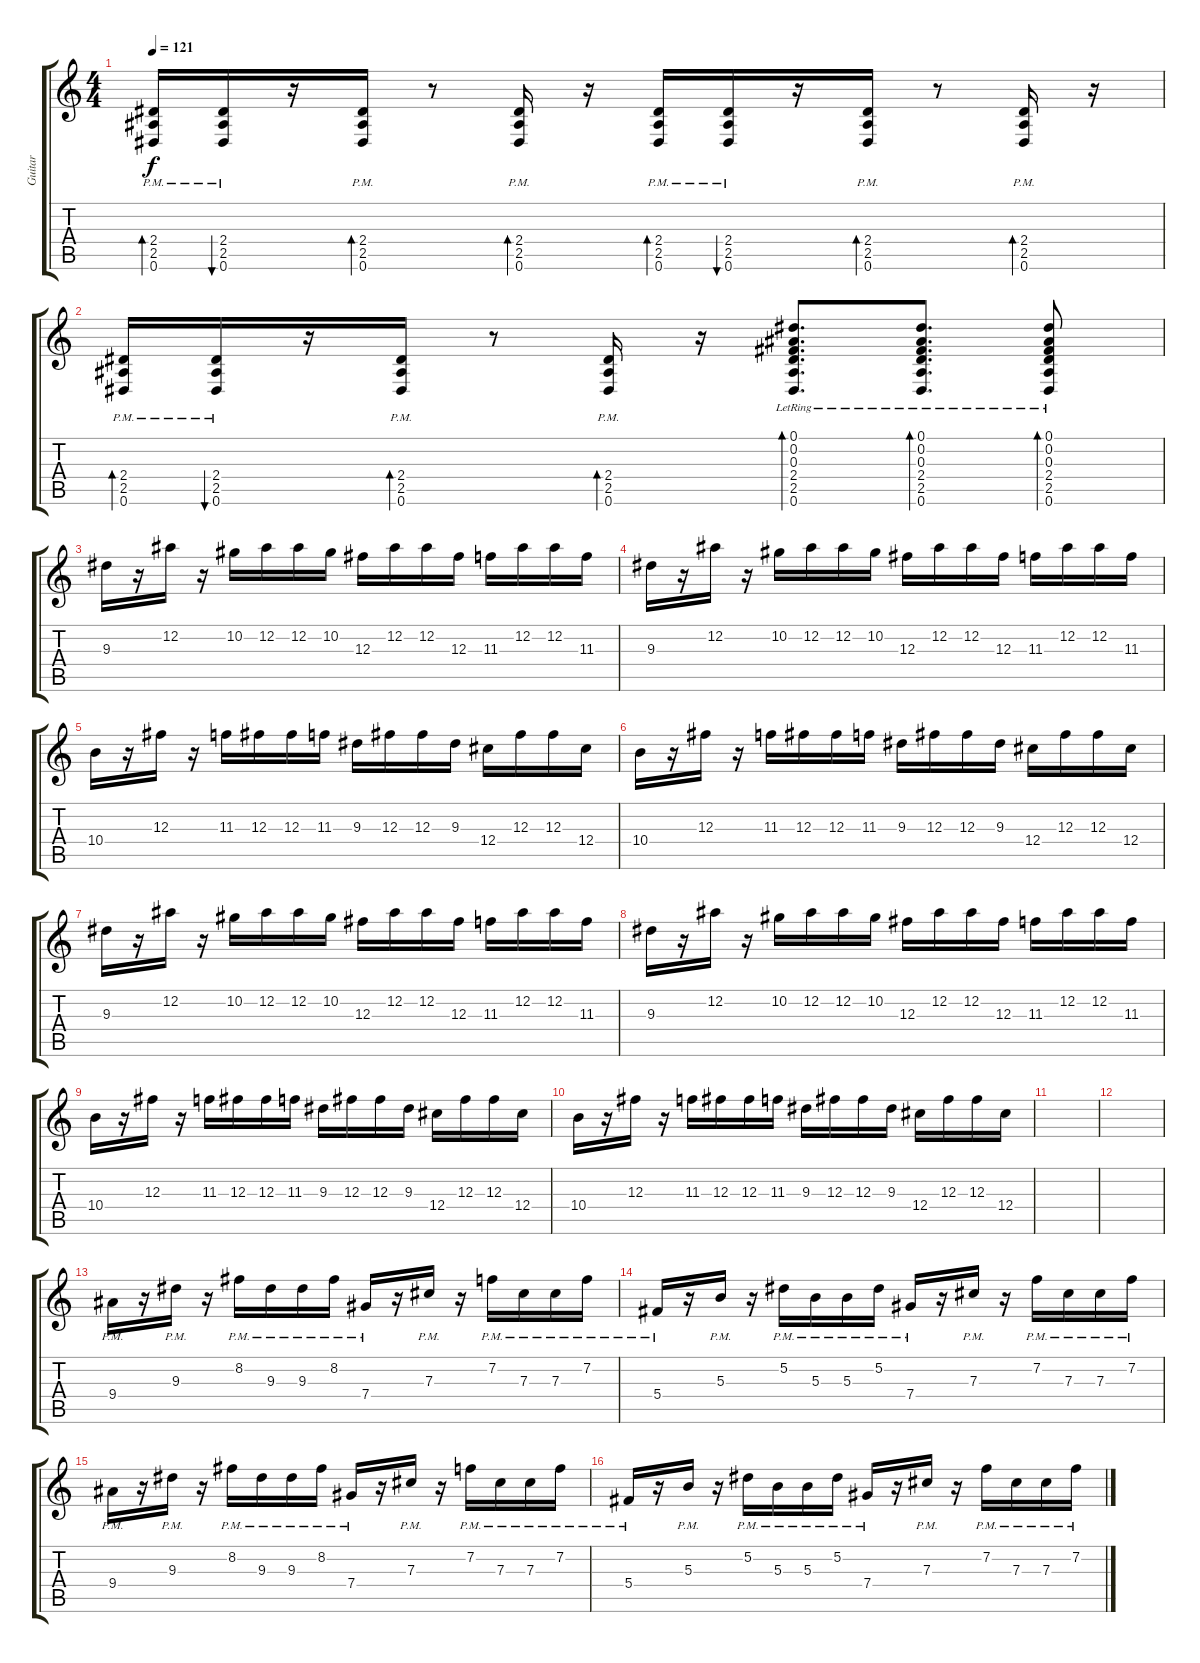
\track ("Guitar" "Guitar") {instrument acousticguitarsteel}
\staff {score tabs}
\tuning (Eb4 Bb3 Gb3 Db3 Ab2 Eb2) {hide}
\ts (4 4)
\tempo 121
\clef g2
\ks c
(2.4{pm} 2.5{pm} 0.6{pm}).16{bd 60 dy f} (2.4{pm} 2.5{pm} 0.6{pm}).16{bu 60} r.16 (2.4{pm} 2.5{pm} 0.6{pm}).16{bd 60} r.8 (2.4{pm} 2.5{pm} 0.6{pm}).16{bd 60} r.16 (2.4{pm} 2.5{pm} 0.6{pm}).16{bd 60} (2.4{pm} 2.5{pm} 0.6{pm}).16{bu 60} r.16 (2.4{pm} 2.5{pm} 0.6{pm}).16{bd 60} r.8 (2.4{pm} 2.5{pm} 0.6{pm}).16{bd 60} r.16 |
(2.4{pm} 2.5{pm} 0.6{pm}).16{bd 60} (2.4{pm} 2.5{pm} 0.6{pm}).16{bu 60} r.16 (2.4{pm} 2.5{pm} 0.6{pm}).16{bd 60} r.8 (2.4{pm} 2.5{pm} 0.6{pm}).16{bd 60} r.16 (0.1{lr} 0.2{lr} 0.3{lr} 2.4{lr} 2.5{lr} 0.6{lr}).8{d bd 60} (0.1{lr} 0.2{lr} 0.3{lr} 2.4{lr} 2.5{lr} 0.6{lr}).8{d bd 60} (0.1{lr} 0.2{lr} 0.3{lr} 2.4{lr} 2.5{lr} 0.6{lr}).8{bd 60} |
9.3.16 r.16 12.2.16 r.16 10.2.16 12.2.16 12.2.16 10.2.16 12.3.16 12.2.16 12.2.16 12.3.16 11.3.16 12.2.16 12.2.16 11.3.16 |
9.3.16 r.16 12.2.16 r.16 10.2.16 12.2.16 12.2.16 10.2.16 12.3.16 12.2.16 12.2.16 12.3.16 11.3.16 12.2.16 12.2.16 11.3.16 |
10.4.16 r.16 12.3.16 r.16 11.3.16 12.3.16 12.3.16 11.3.16 9.3.16 12.3.16 12.3.16 9.3.16 12.4.16 12.3.16 12.3.16 12.4.16 |
10.4.16 r.16 12.3.16 r.16 11.3.16 12.3.16 12.3.16 11.3.16 9.3.16 12.3.16 12.3.16 9.3.16 12.4.16 12.3.16 12.3.16 12.4.16 |
9.3.16 r.16 12.2.16 r.16 10.2.16 12.2.16 12.2.16 10.2.16 12.3.16 12.2.16 12.2.16 12.3.16 11.3.16 12.2.16 12.2.16 11.3.16 |
9.3.16 r.16 12.2.16 r.16 10.2.16 12.2.16 12.2.16 10.2.16 12.3.16 12.2.16 12.2.16 12.3.16 11.3.16 12.2.16 12.2.16 11.3.16 |
10.4.16 r.16 12.3.16 r.16 11.3.16 12.3.16 12.3.16 11.3.16 9.3.16 12.3.16 12.3.16 9.3.16 12.4.16 12.3.16 12.3.16 12.4.16 |
10.4.16 r.16 12.3.16 r.16 11.3.16 12.3.16 12.3.16 11.3.16 9.3.16 12.3.16 12.3.16 9.3.16 12.4.16 12.3.16 12.3.16 12.4.16 |
|
|
9.4{pm}.16 r.16 9.3{pm}.16 r.16 8.2{pm}.16 9.3{pm}.16 9.3{pm}.16 8.2{pm}.16 7.4{pm}.16 r.16 7.3{pm}.16 r.16 7.2{pm}.16 7.3{pm}.16 7.3{pm}.16 7.2{pm}.16 |
5.4{pm}.16 r.16 5.3{pm}.16 r.16 5.2{pm}.16 5.3{pm}.16 5.3{pm}.16 5.2{pm}.16 7.4{pm}.16 r.16 7.3{pm}.16 r.16 7.2{pm}.16 7.3{pm}.16 7.3{pm}.16 7.2{pm}.16 |
9.4{pm}.16 r.16 9.3{pm}.16 r.16 8.2{pm}.16 9.3{pm}.16 9.3{pm}.16 8.2{pm}.16 7.4{pm}.16 r.16 7.3{pm}.16 r.16 7.2{pm}.16 7.3{pm}.16 7.3{pm}.16 7.2{pm}.16 |
5.4{pm}.16 r.16 5.3{pm}.16 r.16 5.2{pm}.16 5.3{pm}.16 5.3{pm}.16 5.2{pm}.16 7.4{pm}.16 r.16 7.3{pm}.16 r.16 7.2{pm}.16 7.3{pm}.16 7.3{pm}.16 7.2{pm}.16
